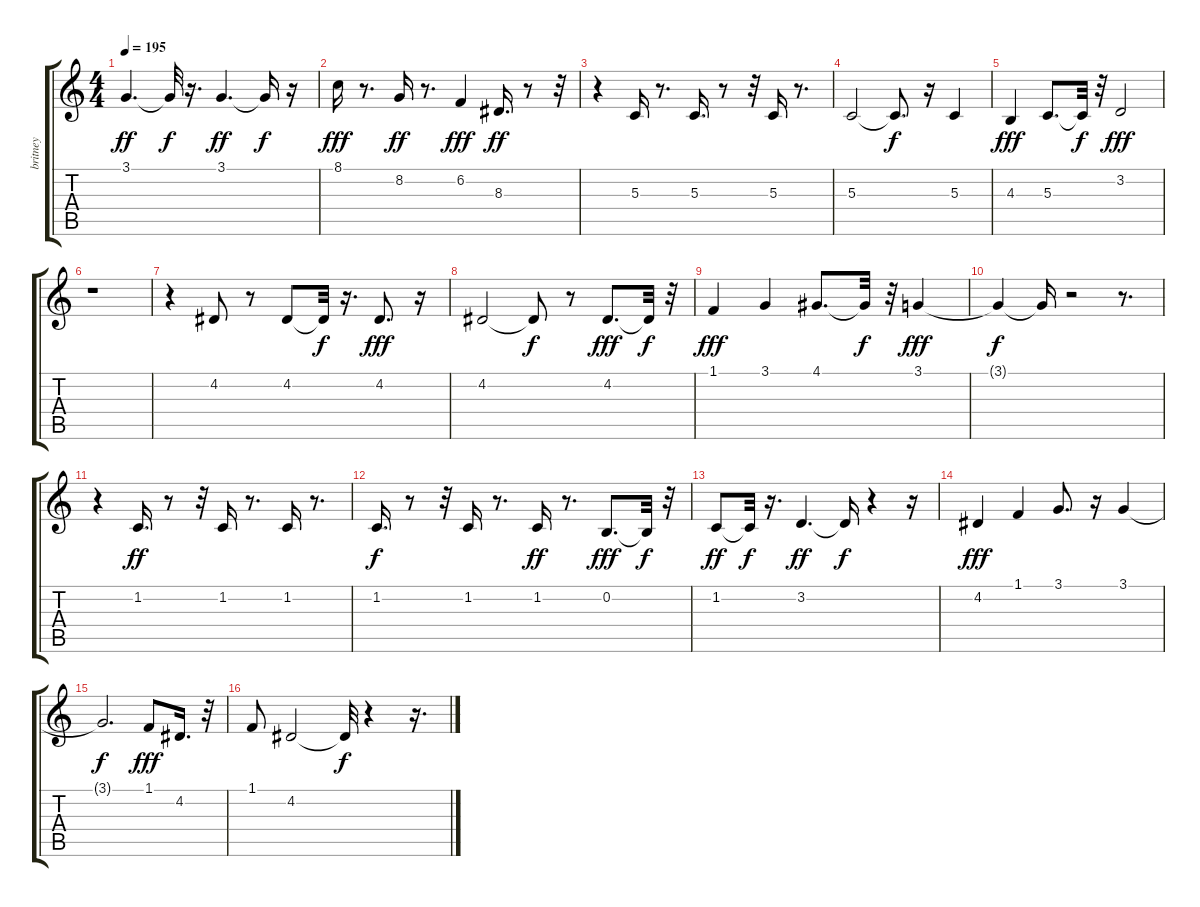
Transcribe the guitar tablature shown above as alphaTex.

\track ("britney" "britney") {instrument lead6voice}
\staff {score tabs}
\tuning (E4 B3 G3 D3 A2 E2) {hide}
\ts (4 4)
\tempo 195
\clef g2
\ks c
3.1.4{d dy ff} 3.1{t}.32{dy f} r.16{d} 3.1.4{d dy ff} 3.1{t}.16{dy f} r.16 |
8.1.16{dy fff} r.8{d} 8.2.16{dy ff} r.8{d} 6.2.4{dy fff} 8.3.16{d dy ff} r.8 r.32 |
r.4 5.3.16 r.8{d} 5.3.16{d} r.8 r.32 5.3.16 r.8{d} |
5.3.2 5.3{t}.8{d dy f} r.16 5.3.4 |
4.3.4{dy fff} 5.3.8{d} 5.3{t}.32{dy f} r.32 3.2.2{dy fff} |
r.1 |
r.4 4.2.8 r.8 4.2.8 4.2{t}.32{dy f} r.16{d} 4.2.8{d dy fff} r.16 |
4.2.2 4.2{t}.8{dy f} r.8 4.2.8{d dy fff} 4.2{t}.32{dy f} r.32 |
1.1.4{dy fff} 3.1.4 4.1.8{d} 4.1{t}.32{dy f} r.32 3.1.4{dy fff} |
3.1{t}.4{dy f} 3.1{t}.16 r.2 r.8{d} |
r.4 1.2.16{d dy ff} r.8 r.32 1.2.16 r.8{d} 1.2.16 r.8{d} |
1.2.16{d dy f} r.8 r.32 1.2.16 r.8{d} 1.2.16{dy ff} r.8{d} 0.2.8{d dy fff} 0.2{t}.32{dy f} r.32 |
1.2.8{dy ff} 1.2{t}.32{dy f} r.16{d} 3.2.4{d dy ff} 3.2{t}.16{dy f} r.4 r.16 |
4.2.4{dy fff} 1.1.4 3.1.8{d} r.16 3.1.4 |
3.1{t}.2{d dy f} 1.1.8{dy fff} 4.2.16{d} r.32 |
1.1.8 4.2.2 4.2{t}.32{dy f} r.4 r.16{d}
